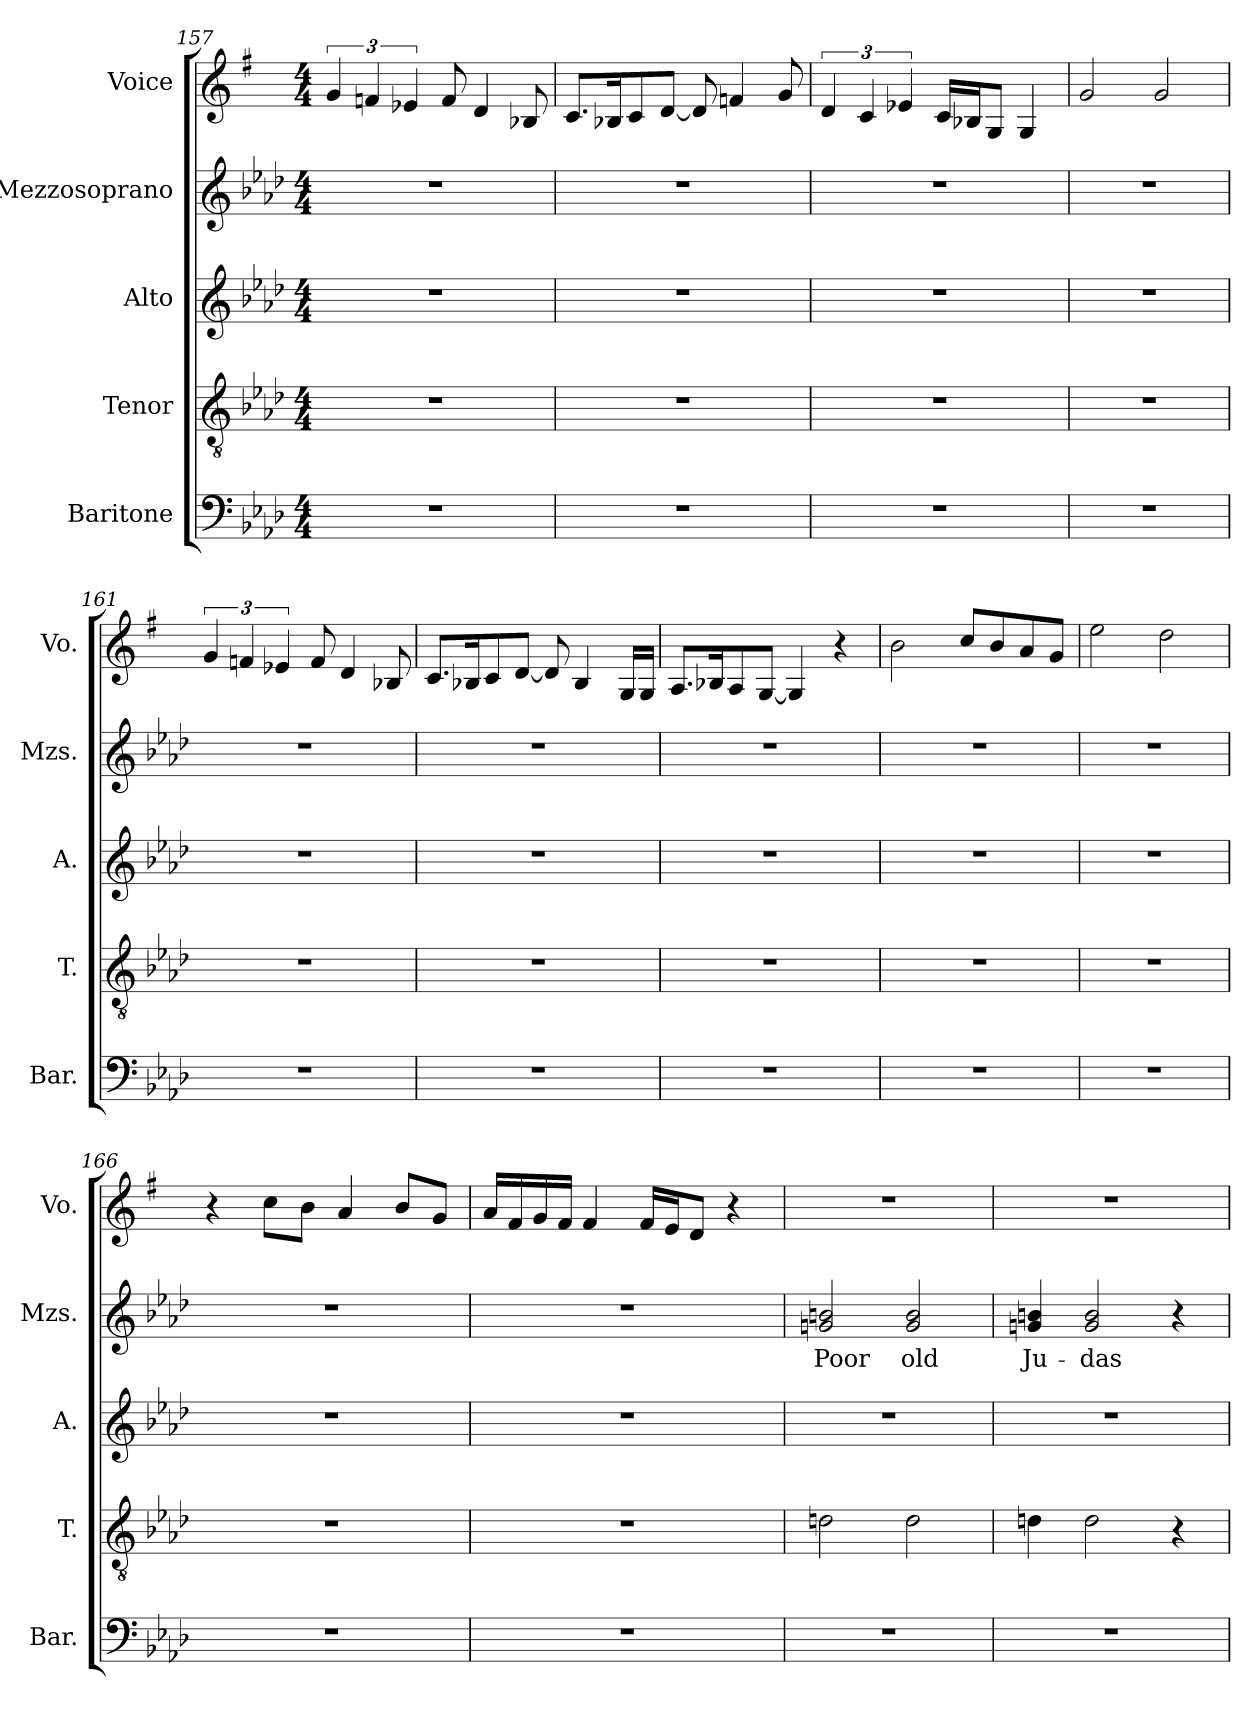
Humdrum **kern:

**kern	**kern	**kern	**kern	**text	**kern
*part5	*part4	*part3	*part2	*part2	*part1
*staff5	*staff4	*staff3	*staff2	*staff2	*staff1
*I"Baritone	*I"Tenor	*I"Alto	*I"Mezzosoprano	*	*I"Voice
*I'Bar.	*I'T.	*I'A.	*I'Mzs.	*	*I'Vo.
!!LO:LB:g=z
*clefF4	*clefGv2	*clefG2	*clefG2	*	*clefG2
*k[b-e-a-d-]	*k[b-e-a-d-]	*k[b-e-a-d-]	*k[b-e-a-d-]	*	*k[f#]
*A-:	*A-:	*A-:	*A-:	*	*G:
*M4/4	*M4/4	*M4/4	*M4/4	*	*M4/4
=157	=157	=157	=157	=157	=157
1r	1r	1r	1r	.	6g/
.	.	.	.	.	6fn/
.	.	.	.	.	6e-X/
.	.	.	.	.	8f/
.	.	.	.	.	4d/
.	.	.	.	.	8B-X/
=158	=158	=158	=158	=158	=158
1r	1r	1r	1r	.	8.c/L
.	.	.	.	.	16B-X/K
.	.	.	.	.	8c/
.	.	.	.	.	[8d/J
.	.	.	.	.	8d/]
.	.	.	.	.	4fn/
.	.	.	.	.	8g/
=159	=159	=159	=159	=159	=159
1r	1r	1r	1r	.	6d/
.	.	.	.	.	6c/
.	.	.	.	.	6e-X/
.	.	.	.	.	16c/LL
.	.	.	.	.	16B-X/J
.	.	.	.	.	8G/J
.	.	.	.	.	4G/
=160	=160	=160	=160	=160	=160
1r	1r	1r	1r	.	2g/
.	.	.	.	.	2g/
=161	=161	=161	=161	=161	=161
1r	1r	1r	1r	.	6g/
.	.	.	.	.	6fn/
.	.	.	.	.	6e-X/
.	.	.	.	.	8f/
.	.	.	.	.	4d/
.	.	.	.	.	8B-X/
=162	=162	=162	=162	=162	=162
1r	1r	1r	1r	.	8.c/L
.	.	.	.	.	16B-X/K
.	.	.	.	.	8c/
.	.	.	.	.	[8d/J
.	.	.	.	.	8d/]
.	.	.	.	.	4B-/
.	.	.	.	.	16G/LL
.	.	.	.	.	16G/JJ
=163	=163	=163	=163	=163	=163
1r	1r	1r	1r	.	8.A/L
.	.	.	.	.	16B-X/K
.	.	.	.	.	8A/
.	.	.	.	.	[8G/J
.	.	.	.	.	4G/]
.	.	.	.	.	4r
!!LO:LB:g=z
=164	=164	=164	=164	=164	=164
1r	1r	1r	1r	.	2b\
.	.	.	.	.	8cc/L
.	.	.	.	.	8b/
.	.	.	.	.	8a/
.	.	.	.	.	8g/J
=165	=165	=165	=165	=165	=165
1r	1r	1r	1r	.	2ee\
.	.	.	.	.	2dd\
=166	=166	=166	=166	=166	=166
1r	1r	1r	1r	.	4r
.	.	.	.	.	8cc\L
.	.	.	.	.	8b\J
.	.	.	.	.	4a/
.	.	.	.	.	8b/L
.	.	.	.	.	8g/J
=167	=167	=167	=167	=167	=167
1r	1r	1r	1r	.	16a/LL
.	.	.	.	.	16f#/
.	.	.	.	.	16g/
.	.	.	.	.	16f#/JJ
.	.	.	.	.	4f#/
.	.	.	.	.	16f#/LL
.	.	.	.	.	16e/J
.	.	.	.	.	8d/J
.	.	.	.	.	4r
=168	=168	=168	=168	=168	=168
1r	2dn\	1r	2gn/ 2b/	Poor	1r
.	2d\	.	2g/ 2b/	old	.
=169	=169	=169	=169	=169	=169
1r	4dn\	1r	4gn/ 4b/	Ju-	1r
.	2d\	.	2g/ 2b/	-das	.
.	4r	.	4r	.	.
=	=	=	=	=	=
*-	*-	*-	*-	*-	*-
